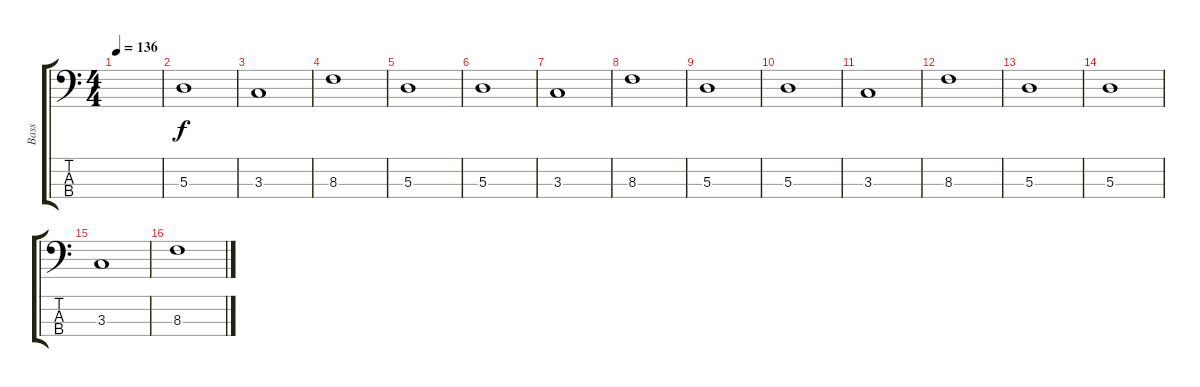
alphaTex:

\track ("Bass" "Bass") {instrument electricbasspick}
\staff {score tabs}
\tuning (G2 D2 A1 E1) {hide}
\ts (4 4)
\tempo 136
\clef f4
\ks c
|
5.3.1 |
3.3.1 |
8.3.1 |
5.3.1 |
5.3.1 |
3.3.1 |
8.3.1 |
5.3.1 |
5.3.1 |
3.3.1 |
8.3.1 |
5.3.1 |
5.3.1 |
3.3.1 |
8.3.1
